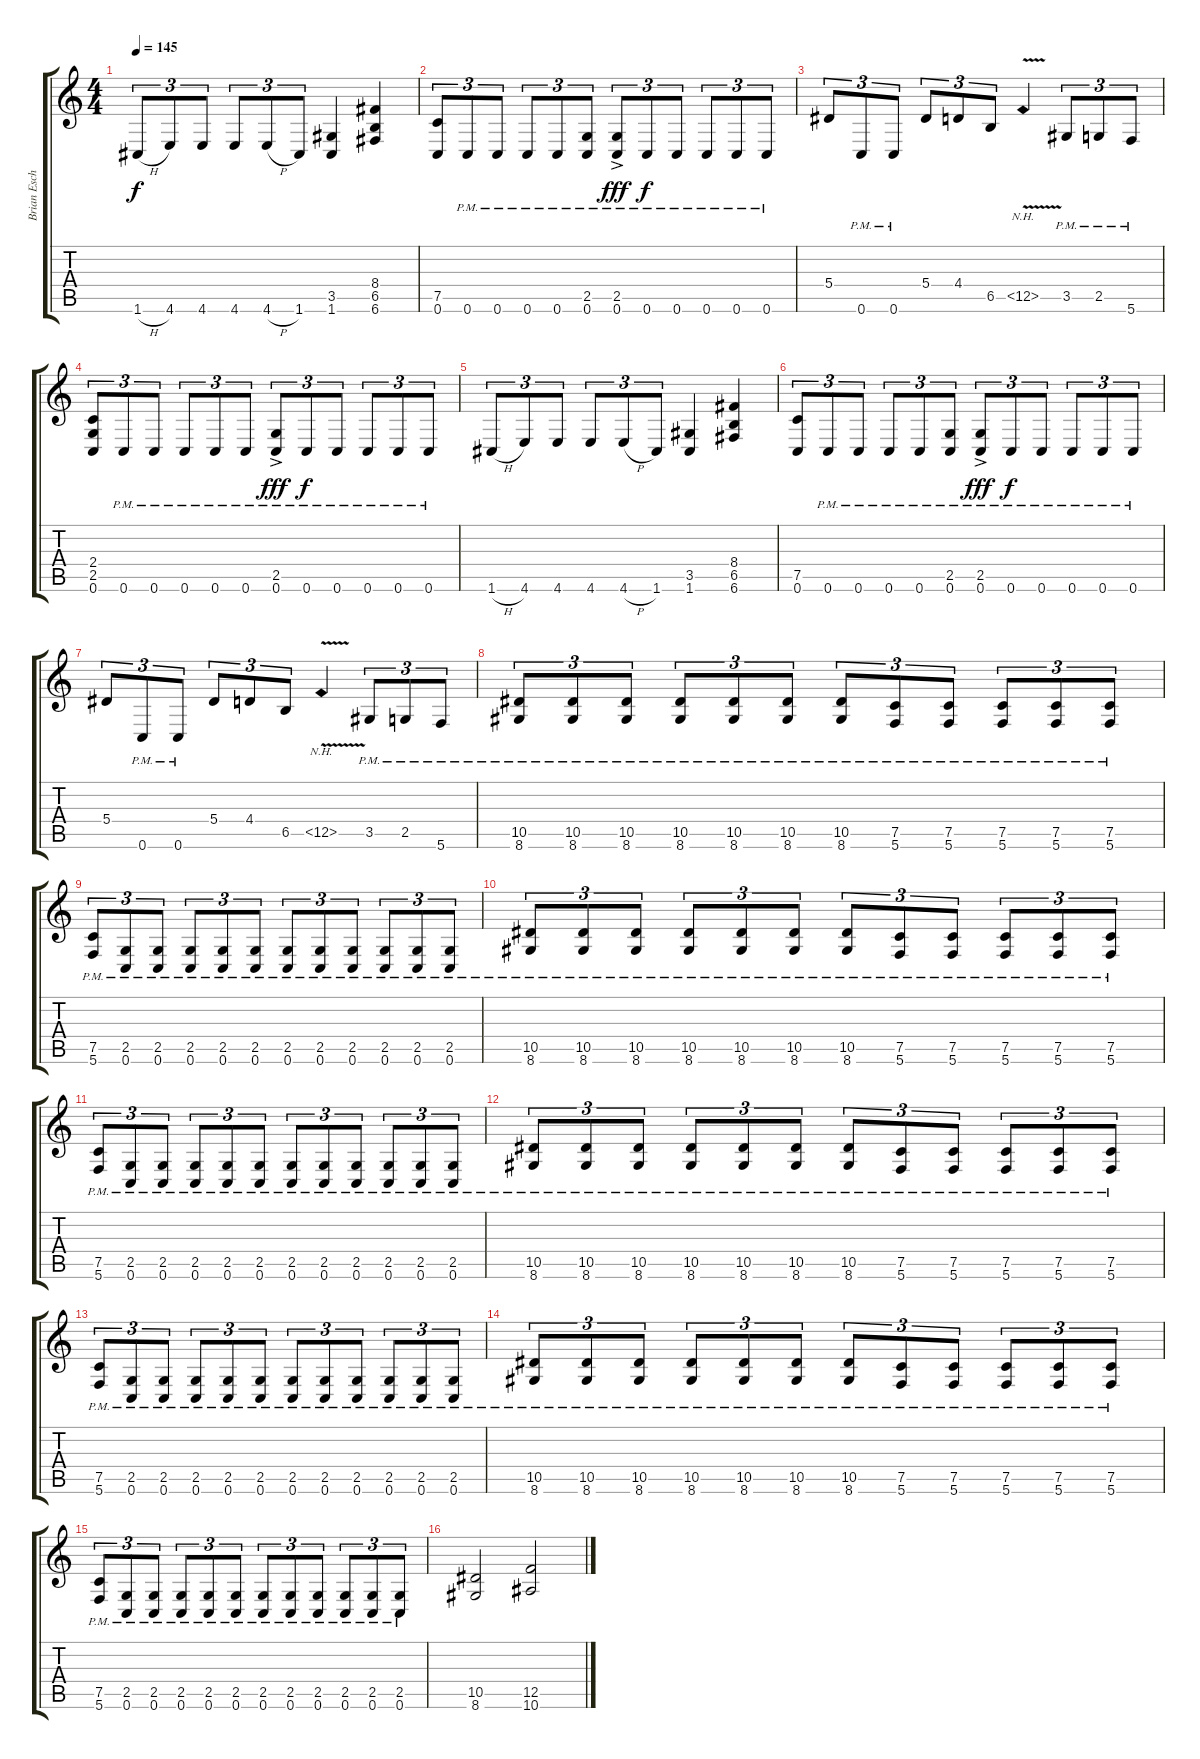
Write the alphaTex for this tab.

\track ("Brian Eschbach (Guitar)" "Brian Esch") {instrument distortionguitar}
\staff {score tabs}
\tuning (C4 G3 Eb3 Bb2 F2 C2) {hide}
\ts (4 4)
\tempo 145
\clef g2
\ks c
1.6{h}.8{tu (3 2) dy f} 4.6.8{tu (3 2)} 4.6.8{tu (3 2)} 4.6.8{tu (3 2)} 4.6{h}.8{tu (3 2)} 1.6.8{tu (3 2)} (3.5 1.6).4 (8.4 6.5 6.6).4 |
(7.5 0.6).8{tu (3 2)} 0.6{pm}.8{tu (3 2)} 0.6{pm}.8{tu (3 2)} 0.6{pm}.8{tu (3 2)} 0.6{pm}.8{tu (3 2)} (2.5{pm} 0.6{pm}).8{tu (3 2)} (2.5{pm} 0.6{ac pm}).8{tu (3 2) dy fff} 0.6{pm}.8{tu (3 2) dy f} 0.6{pm}.8{tu (3 2)} 0.6{pm}.8{tu (3 2)} 0.6{pm}.8{tu (3 2)} 0.6{pm}.8{tu (3 2)} |
5.4.8{tu (3 2)} 0.6{pm}.8{tu (3 2)} 0.6{pm}.8{tu (3 2)} 5.4.8{tu (3 2)} 4.4.8{tu (3 2)} 6.5.8{tu (3 2)} 6.5{nh v}.4 3.5{pm}.8{tu (3 2)} 2.5{pm}.8{tu (3 2)} 5.6{pm}.8{tu (3 2)} |
(2.4 2.5 0.6).8{tu (3 2)} 0.6{pm}.8{tu (3 2)} 0.6{pm}.8{tu (3 2)} 0.6{pm}.8{tu (3 2)} 0.6{pm}.8{tu (3 2)} 0.6{pm}.8{tu (3 2)} (2.5{pm} 0.6{ac pm}).8{tu (3 2) dy fff} 0.6{pm}.8{tu (3 2) dy f} 0.6{pm}.8{tu (3 2)} 0.6{pm}.8{tu (3 2)} 0.6{pm}.8{tu (3 2)} 0.6{pm}.8{tu (3 2)} |
1.6{h}.8{tu (3 2)} 4.6.8{tu (3 2)} 4.6.8{tu (3 2)} 4.6.8{tu (3 2)} 4.6{h}.8{tu (3 2)} 1.6.8{tu (3 2)} (3.5 1.6).4 (8.4 6.5 6.6).4 |
(7.5 0.6).8{tu (3 2)} 0.6{pm}.8{tu (3 2)} 0.6{pm}.8{tu (3 2)} 0.6{pm}.8{tu (3 2)} 0.6{pm}.8{tu (3 2)} (2.5{pm} 0.6{pm}).8{tu (3 2)} (2.5{pm} 0.6{ac pm}).8{tu (3 2) dy fff} 0.6{pm}.8{tu (3 2) dy f} 0.6{pm}.8{tu (3 2)} 0.6{pm}.8{tu (3 2)} 0.6{pm}.8{tu (3 2)} 0.6{pm}.8{tu (3 2)} |
5.4.8{tu (3 2)} 0.6{pm}.8{tu (3 2)} 0.6{pm}.8{tu (3 2)} 5.4.8{tu (3 2)} 4.4.8{tu (3 2)} 6.5.8{tu (3 2)} 6.5{nh v}.4 3.5{pm}.8{tu (3 2)} 2.5{pm}.8{tu (3 2)} 5.6{pm}.8{tu (3 2)} |
(10.5{pm} 8.6{pm}).8{tu (3 2)} (10.5{pm} 8.6{pm}).8{tu (3 2)} (10.5{pm} 8.6{pm}).8{tu (3 2)} (10.5{pm} 8.6{pm}).8{tu (3 2)} (10.5{pm} 8.6{pm}).8{tu (3 2)} (10.5{pm} 8.6).8{tu (3 2)} (10.5{pm} 8.6{pm}).8{tu (3 2)} (7.5{pm} 5.6{pm}).8{tu (3 2)} (7.5{pm} 5.6{pm}).8{tu (3 2)} (7.5{pm} 5.6{pm}).8{tu (3 2)} (7.5{pm} 5.6{pm}).8{tu (3 2)} (7.5{pm} 5.6{pm}).8{tu (3 2)} |
(7.5{pm} 5.6{pm}).8{tu (3 2)} (2.5{pm} 0.6{pm}).8{tu (3 2)} (2.5{pm} 0.6{pm}).8{tu (3 2)} (2.5{pm} 0.6{pm}).8{tu (3 2)} (2.5{pm} 0.6{pm}).8{tu (3 2)} (2.5{pm} 0.6{pm}).8{tu (3 2)} (2.5{pm} 0.6{pm}).8{tu (3 2)} (2.5{pm} 0.6{pm}).8{tu (3 2)} (2.5{pm} 0.6{pm}).8{tu (3 2)} (2.5{pm} 0.6{pm}).8{tu (3 2)} (2.5{pm} 0.6{pm}).8{tu (3 2)} (2.5{pm} 0.6{pm}).8{tu (3 2)} |
(10.5{pm} 8.6{pm}).8{tu (3 2)} (10.5{pm} 8.6{pm}).8{tu (3 2)} (10.5{pm} 8.6{pm}).8{tu (3 2)} (10.5{pm} 8.6{pm}).8{tu (3 2)} (10.5{pm} 8.6{pm}).8{tu (3 2)} (10.5{pm} 8.6).8{tu (3 2)} (10.5{pm} 8.6{pm}).8{tu (3 2)} (7.5{pm} 5.6{pm}).8{tu (3 2)} (7.5{pm} 5.6{pm}).8{tu (3 2)} (7.5{pm} 5.6{pm}).8{tu (3 2)} (7.5{pm} 5.6{pm}).8{tu (3 2)} (7.5{pm} 5.6{pm}).8{tu (3 2)} |
(7.5{pm} 5.6{pm}).8{tu (3 2)} (2.5{pm} 0.6{pm}).8{tu (3 2)} (2.5{pm} 0.6{pm}).8{tu (3 2)} (2.5{pm} 0.6{pm}).8{tu (3 2)} (2.5{pm} 0.6{pm}).8{tu (3 2)} (2.5{pm} 0.6{pm}).8{tu (3 2)} (2.5{pm} 0.6{pm}).8{tu (3 2)} (2.5{pm} 0.6{pm}).8{tu (3 2)} (2.5{pm} 0.6{pm}).8{tu (3 2)} (2.5{pm} 0.6{pm}).8{tu (3 2)} (2.5{pm} 0.6{pm}).8{tu (3 2)} (2.5{pm} 0.6{pm}).8{tu (3 2)} |
(10.5{pm} 8.6{pm}).8{tu (3 2)} (10.5{pm} 8.6{pm}).8{tu (3 2)} (10.5{pm} 8.6{pm}).8{tu (3 2)} (10.5{pm} 8.6{pm}).8{tu (3 2)} (10.5{pm} 8.6{pm}).8{tu (3 2)} (10.5{pm} 8.6).8{tu (3 2)} (10.5{pm} 8.6{pm}).8{tu (3 2)} (7.5{pm} 5.6{pm}).8{tu (3 2)} (7.5{pm} 5.6{pm}).8{tu (3 2)} (7.5{pm} 5.6{pm}).8{tu (3 2)} (7.5{pm} 5.6{pm}).8{tu (3 2)} (7.5{pm} 5.6{pm}).8{tu (3 2)} |
(7.5{pm} 5.6{pm}).8{tu (3 2)} (2.5{pm} 0.6{pm}).8{tu (3 2)} (2.5{pm} 0.6{pm}).8{tu (3 2)} (2.5{pm} 0.6{pm}).8{tu (3 2)} (2.5{pm} 0.6{pm}).8{tu (3 2)} (2.5{pm} 0.6{pm}).8{tu (3 2)} (2.5{pm} 0.6{pm}).8{tu (3 2)} (2.5{pm} 0.6{pm}).8{tu (3 2)} (2.5{pm} 0.6{pm}).8{tu (3 2)} (2.5{pm} 0.6{pm}).8{tu (3 2)} (2.5{pm} 0.6{pm}).8{tu (3 2)} (2.5{pm} 0.6{pm}).8{tu (3 2)} |
(10.5{pm} 8.6{pm}).8{tu (3 2)} (10.5{pm} 8.6{pm}).8{tu (3 2)} (10.5{pm} 8.6{pm}).8{tu (3 2)} (10.5{pm} 8.6{pm}).8{tu (3 2)} (10.5{pm} 8.6{pm}).8{tu (3 2)} (10.5{pm} 8.6).8{tu (3 2)} (10.5{pm} 8.6{pm}).8{tu (3 2)} (7.5{pm} 5.6{pm}).8{tu (3 2)} (7.5{pm} 5.6{pm}).8{tu (3 2)} (7.5{pm} 5.6{pm}).8{tu (3 2)} (7.5{pm} 5.6{pm}).8{tu (3 2)} (7.5{pm} 5.6{pm}).8{tu (3 2)} |
(7.5{pm} 5.6{pm}).8{tu (3 2)} (2.5{pm} 0.6{pm}).8{tu (3 2)} (2.5{pm} 0.6{pm}).8{tu (3 2)} (2.5{pm} 0.6{pm}).8{tu (3 2)} (2.5{pm} 0.6{pm}).8{tu (3 2)} (2.5{pm} 0.6{pm}).8{tu (3 2)} (2.5{pm} 0.6{pm}).8{tu (3 2)} (2.5{pm} 0.6{pm}).8{tu (3 2)} (2.5{pm} 0.6{pm}).8{tu (3 2)} (2.5{pm} 0.6{pm}).8{tu (3 2)} (2.5{pm} 0.6{pm}).8{tu (3 2)} (2.5{pm} 0.6{pm}).8{tu (3 2)} |
(10.5 8.6).2 (12.5 10.6).2
